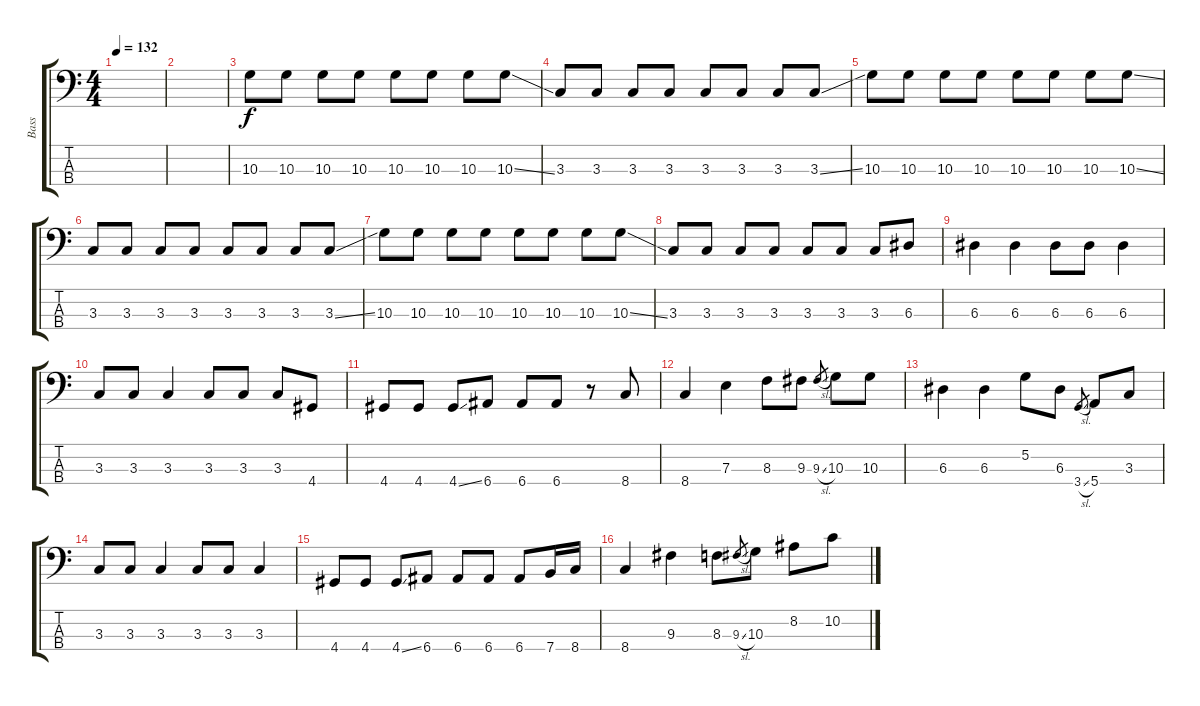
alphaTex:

\track ("Bass" "Bass") {instrument electricbassfinger}
\staff {score tabs}
\tuning (G2 D2 A1 E1) {hide}
\ts (4 4)
\tempo 132
\clef f4
\ks c
|
|
10.3.8 10.3.8 10.3.8 10.3.8 10.3.8 10.3.8 10.3.8 10.3{ss}.8 |
3.3.8 3.3.8 3.3.8 3.3.8 3.3.8 3.3.8 3.3.8 3.3{ss}.8 |
10.3.8 10.3.8 10.3.8 10.3.8 10.3.8 10.3.8 10.3.8 10.3{ss}.8 |
3.3.8 3.3.8 3.3.8 3.3.8 3.3.8 3.3.8 3.3.8 3.3{ss}.8 |
10.3.8 10.3.8 10.3.8 10.3.8 10.3.8 10.3.8 10.3.8 10.3{ss}.8 |
3.3.8 3.3.8 3.3.8 3.3.8 3.3.8 3.3.8 3.3.8 6.3.8 |
6.3.4 6.3.4 6.3.8 6.3.8 6.3.4 |
3.3.8 3.3.8 3.3.4 3.3.8 3.3.8 3.3.8 4.4.8 |
4.4.8 4.4.8 4.4{ss}.8 6.4.8 6.4.8 6.4.8 r.8 8.4.8 |
8.4.4 7.3.4 8.3.8 9.3.8 9.3{sl}.8{gr} 10.3.8 10.3.8 |
6.3.4 6.3.4 5.2.8 6.3.8 3.4{sl}.8{gr} 5.4.8 3.3.8 |
3.3.8 3.3.8 3.3.4 3.3.8 3.3.8 3.3.4 |
4.4.8 4.4.8 4.4{ss}.8 6.4.8 6.4.8 6.4.8 6.4.8 7.4.16 8.4.16 |
8.4.4 9.3.4 8.3.8 9.3{sl}.8{gr} 10.3.8 8.2.8 10.2.8
